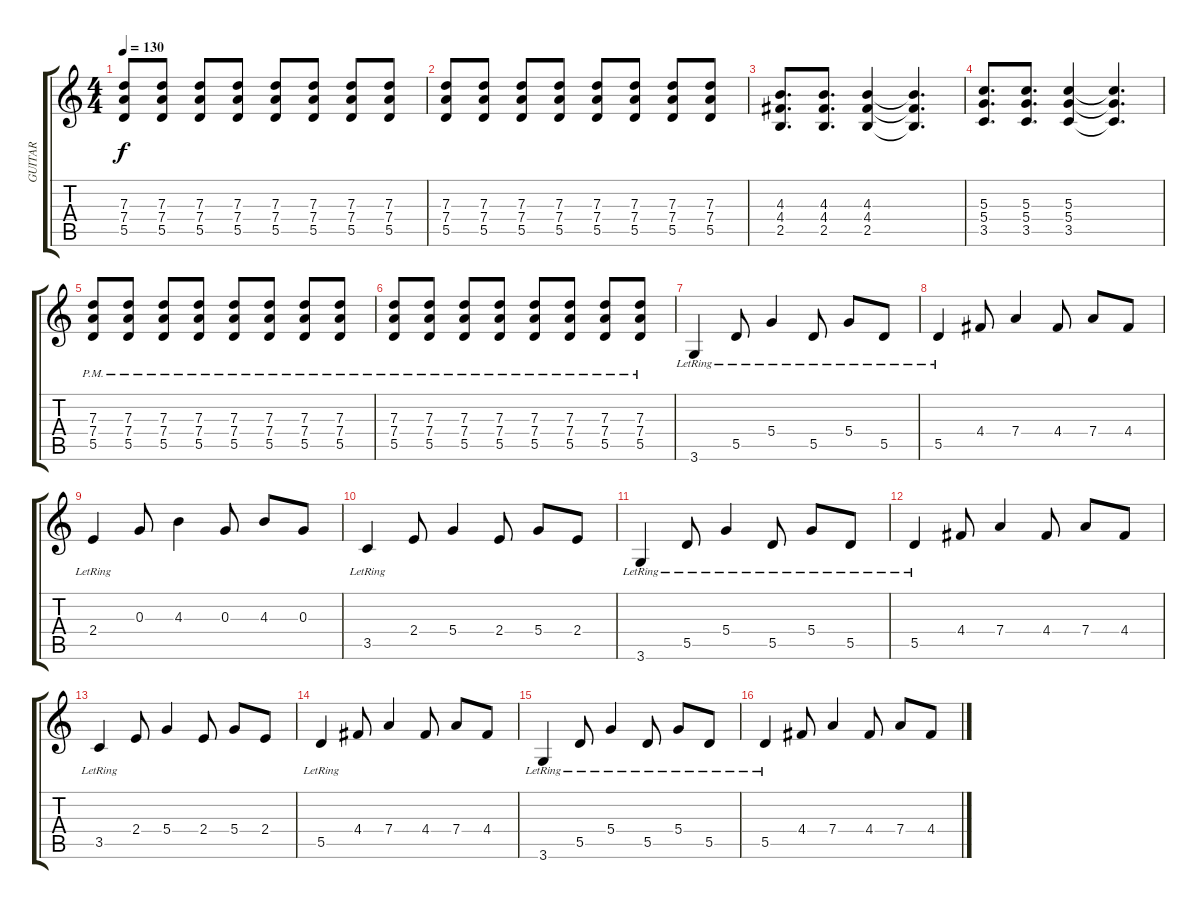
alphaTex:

\track ("GUITAR" "GUITAR") {instrument acousticguitarsteel}
\staff {score tabs}
\tuning (E4 B3 G3 D3 A2 E2) {hide}
\ts (4 4)
\tempo 130
\clef g2
\ks c
(7.3 7.4 5.5).8{dy f} (7.3 7.4 5.5).8 (7.3 7.4 5.5).8 (7.3 7.4 5.5).8 (7.3 7.4 5.5).8 (7.3 7.4 5.5).8 (7.3 7.4 5.5).8 (7.3 7.4 5.5).8 |
(7.3 7.4 5.5).8 (7.3 7.4 5.5).8 (7.3 7.4 5.5).8 (7.3 7.4 5.5).8 (7.3 7.4 5.5).8 (7.3 7.4 5.5).8 (7.3 7.4 5.5).8 (7.3 7.4 5.5).8 |
(4.3 4.4 2.5).8{d} (4.3 4.4 2.5).8{d} (4.3 4.4 2.5).4 (4.3{t} 4.4{t} 2.5{t}).4{d} |
(5.3 5.4 3.5).8{d} (5.3 5.4 3.5).8{d} (5.3 5.4 3.5).4 (5.3{t} 5.4{t} 3.5{t}).4{d} |
(7.3{pm} 7.4{pm} 5.5{pm}).8 (7.3{pm} 7.4{pm} 5.5{pm}).8 (7.3{pm} 7.4{pm} 5.5{pm}).8 (7.3{pm} 7.4{pm} 5.5{pm}).8 (7.3{pm} 7.4{pm} 5.5{pm}).8 (7.3{pm} 7.4{pm} 5.5{pm}).8 (7.3{pm} 7.4{pm} 5.5{pm}).8 (7.3{pm} 7.4{pm} 5.5{pm}).8 |
(7.3{pm} 7.4{pm} 5.5{pm}).8 (7.3{pm} 7.4{pm} 5.5{pm}).8 (7.3{pm} 7.4{pm} 5.5{pm}).8 (7.3{pm} 7.4{pm} 5.5{pm}).8 (7.3{pm} 7.4{pm} 5.5{pm}).8 (7.3{pm} 7.4{pm} 5.5{pm}).8 (7.3{pm} 7.4{pm} 5.5{pm}).8 (7.3{pm} 7.4{pm} 5.5{pm}).8 |
3.6{lr}.4 5.5{lr}.8 5.4{lr}.4 5.5{lr}.8 5.4{lr}.8 5.5{lr}.8 |
5.5{lr}.4 4.4.8 7.4.4 4.4.8 7.4.8 4.4.8 |
2.4{lr}.4 0.3.8 4.3.4 0.3.8 4.3.8 0.3.8 |
3.5{lr}.4 2.4.8 5.4.4 2.4.8 5.4.8 2.4.8 |
3.6{lr}.4 5.5{lr}.8 5.4{lr}.4 5.5{lr}.8 5.4{lr}.8 5.5{lr}.8 |
5.5{lr}.4 4.4.8 7.4.4 4.4.8 7.4.8 4.4.8 |
3.5{lr}.4 2.4.8 5.4.4 2.4.8 5.4.8 2.4.8 |
5.5{lr}.4 4.4.8 7.4.4 4.4.8 7.4.8 4.4.8 |
3.6{lr}.4 5.5{lr}.8 5.4{lr}.4 5.5{lr}.8 5.4{lr}.8 5.5{lr}.8 |
5.5{lr}.4 4.4.8 7.4.4 4.4.8 7.4.8 4.4.8
